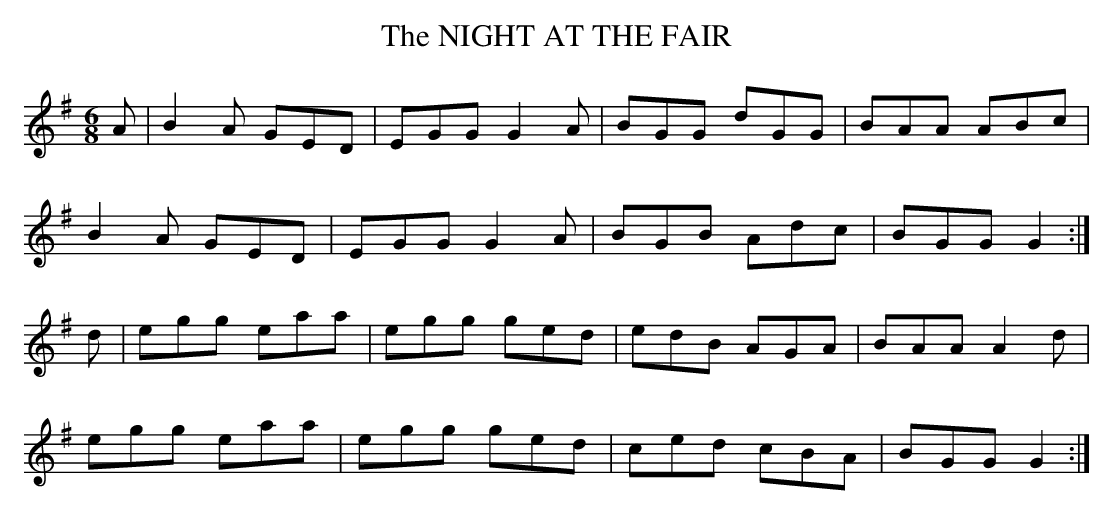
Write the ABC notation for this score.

X:1
T:NIGHT AT THE FAIR, The
M:6/8
L:1/8
K:G
A|B2A GED|EGG G2A|BGG dGG|BAA ABc|
B2A GED|EGG G2A|BGB Adc|BGG G2 :|
d|egg eaa|egg ged|edB AGA|BAA A2d|
egg eaa|egg ged|ced cBA|BGG G2 :|
